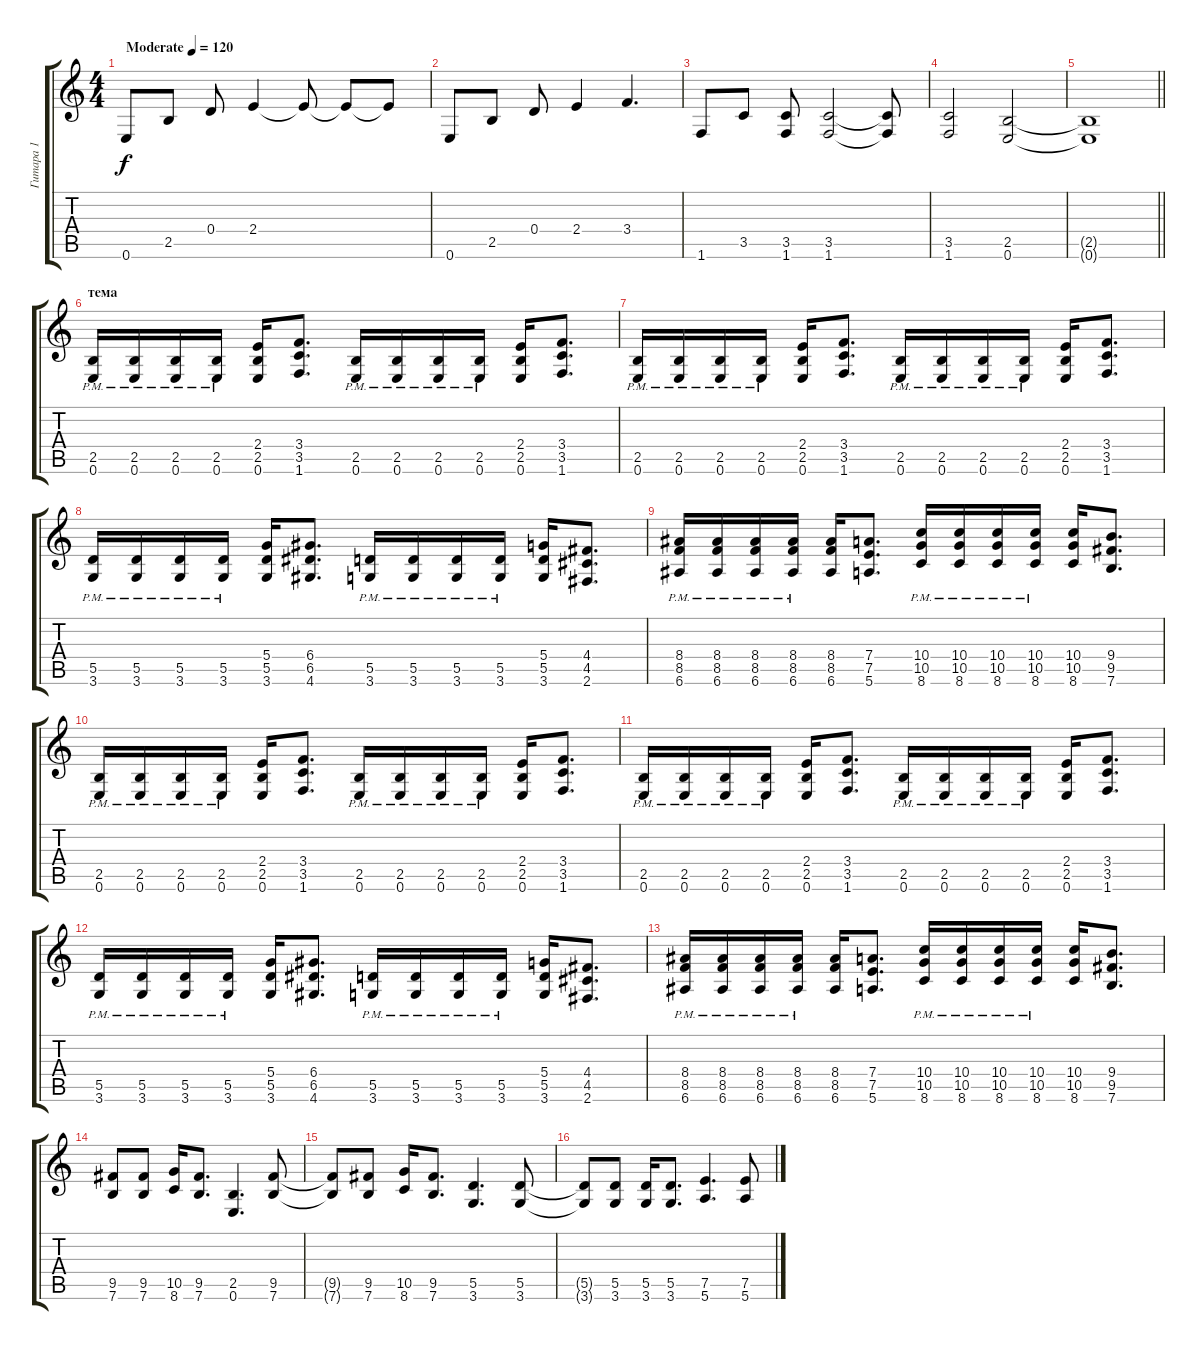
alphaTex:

\track ("Гитара 1" "Гитара 1") {instrument distortionguitar}
\staff {score tabs}
\tuning (E4 B3 G3 D3 A2 E2) {hide}
\ts (4 4)
\tempo (120 "Moderate")
\clef g2
\ks c
0.6.8{dy f instrument distortionguitar} 2.5.8 0.4.8 2.4.4 2.4{t}.8 2.4{t}.8 2.4{t}.8 |
0.6.8 2.5.8 0.4.8 2.4.4 3.4.4{d} |
1.6.8 3.5.8 (3.5 1.6).8 (3.5 1.6).2 (3.5{t} 1.6{t}).8 |
(3.5 1.6).2 (2.5 0.6).2 |
\barLineRight lightlight
(2.5{t} 0.6{t}).1 |
\section ("" "тема")
(2.5{pm} 0.6{pm}).16 (2.5{pm} 0.6{pm}).16 (2.5{pm} 0.6{pm}).16 (2.5{pm} 0.6{pm}).16 (2.4 2.5 0.6).16 (3.4 3.5 1.6).8{d} (2.5{pm} 0.6{pm}).16 (2.5{pm} 0.6{pm}).16 (2.5{pm} 0.6{pm}).16 (2.5{pm} 0.6{pm}).16 (2.4 2.5 0.6).16 (3.4 3.5 1.6).8{d} |
(2.5{pm} 0.6{pm}).16 (2.5{pm} 0.6{pm}).16 (2.5{pm} 0.6{pm}).16 (2.5{pm} 0.6{pm}).16 (2.4 2.5 0.6).16 (3.4 3.5 1.6).8{d} (2.5{pm} 0.6{pm}).16 (2.5{pm} 0.6{pm}).16 (2.5{pm} 0.6{pm}).16 (2.5{pm} 0.6{pm}).16 (2.4 2.5 0.6).16 (3.4 3.5 1.6).8{d} |
(5.5{pm} 3.6{pm}).16 (5.5{pm} 3.6{pm}).16 (5.5{pm} 3.6{pm}).16 (5.5{pm} 3.6{pm}).16 (5.4 5.5 3.6).16 (6.4 6.5 4.6).8{d} (5.5{pm} 3.6{pm}).16 (5.5{pm} 3.6{pm}).16 (5.5{pm} 3.6{pm}).16 (5.5{pm} 3.6{pm}).16 (5.4 5.5 3.6).16 (4.4 4.5 2.6).8{d} |
(8.4{pm} 8.5{pm} 6.6{pm}).16 (8.4{pm} 8.5{pm} 6.6{pm}).16 (8.4{pm} 8.5{pm} 6.6{pm}).16 (8.4{pm} 8.5{pm} 6.6{pm}).16 (8.4 8.5 6.6).16 (7.4 7.5 5.6).8{d} (10.4{pm} 10.5{pm} 8.6{pm}).16 (10.4{pm} 10.5{pm} 8.6{pm}).16 (10.4{pm} 10.5{pm} 8.6{pm}).16 (10.4{pm} 10.5{pm} 8.6{pm}).16 (10.4 10.5 8.6).16 (9.4 9.5 7.6).8{d} |
(2.5{pm} 0.6{pm}).16 (2.5{pm} 0.6{pm}).16 (2.5{pm} 0.6{pm}).16 (2.5{pm} 0.6{pm}).16 (2.4 2.5 0.6).16 (3.4 3.5 1.6).8{d} (2.5{pm} 0.6{pm}).16 (2.5{pm} 0.6{pm}).16 (2.5{pm} 0.6{pm}).16 (2.5{pm} 0.6{pm}).16 (2.4 2.5 0.6).16 (3.4 3.5 1.6).8{d} |
(2.5{pm} 0.6{pm}).16 (2.5{pm} 0.6{pm}).16 (2.5{pm} 0.6{pm}).16 (2.5{pm} 0.6{pm}).16 (2.4 2.5 0.6).16 (3.4 3.5 1.6).8{d} (2.5{pm} 0.6{pm}).16 (2.5{pm} 0.6{pm}).16 (2.5{pm} 0.6{pm}).16 (2.5{pm} 0.6{pm}).16 (2.4 2.5 0.6).16 (3.4 3.5 1.6).8{d} |
(5.5{pm} 3.6{pm}).16 (5.5{pm} 3.6{pm}).16 (5.5{pm} 3.6{pm}).16 (5.5{pm} 3.6{pm}).16 (5.4 5.5 3.6).16 (6.4 6.5 4.6).8{d} (5.5{pm} 3.6{pm}).16 (5.5{pm} 3.6{pm}).16 (5.5{pm} 3.6{pm}).16 (5.5{pm} 3.6{pm}).16 (5.4 5.5 3.6).16 (4.4 4.5 2.6).8{d} |
(8.4{pm} 8.5{pm} 6.6{pm}).16 (8.4{pm} 8.5{pm} 6.6{pm}).16 (8.4{pm} 8.5{pm} 6.6{pm}).16 (8.4{pm} 8.5{pm} 6.6{pm}).16 (8.4 8.5 6.6).16 (7.4 7.5 5.6).8{d} (10.4{pm} 10.5{pm} 8.6{pm}).16 (10.4{pm} 10.5{pm} 8.6{pm}).16 (10.4{pm} 10.5{pm} 8.6{pm}).16 (10.4{pm} 10.5{pm} 8.6{pm}).16 (10.4 10.5 8.6).16 (9.4 9.5 7.6).8{d} |
(9.5 7.6).8 (9.5 7.6).8 (10.5 8.6).16 (9.5 7.6).8{d} (2.5 0.6).4{d} (9.5 7.6).8 |
(9.5{t} 7.6{t}).8 (9.5 7.6).8 (10.5 8.6).16 (9.5 7.6).8{d} (5.5 3.6).4{d} (5.5 3.6).8 |
(5.5{t} 3.6{t}).8 (5.5 3.6).8 (5.5 3.6).16 (5.5 3.6).8{d} (7.5 5.6).4{d} (7.5 5.6).8
